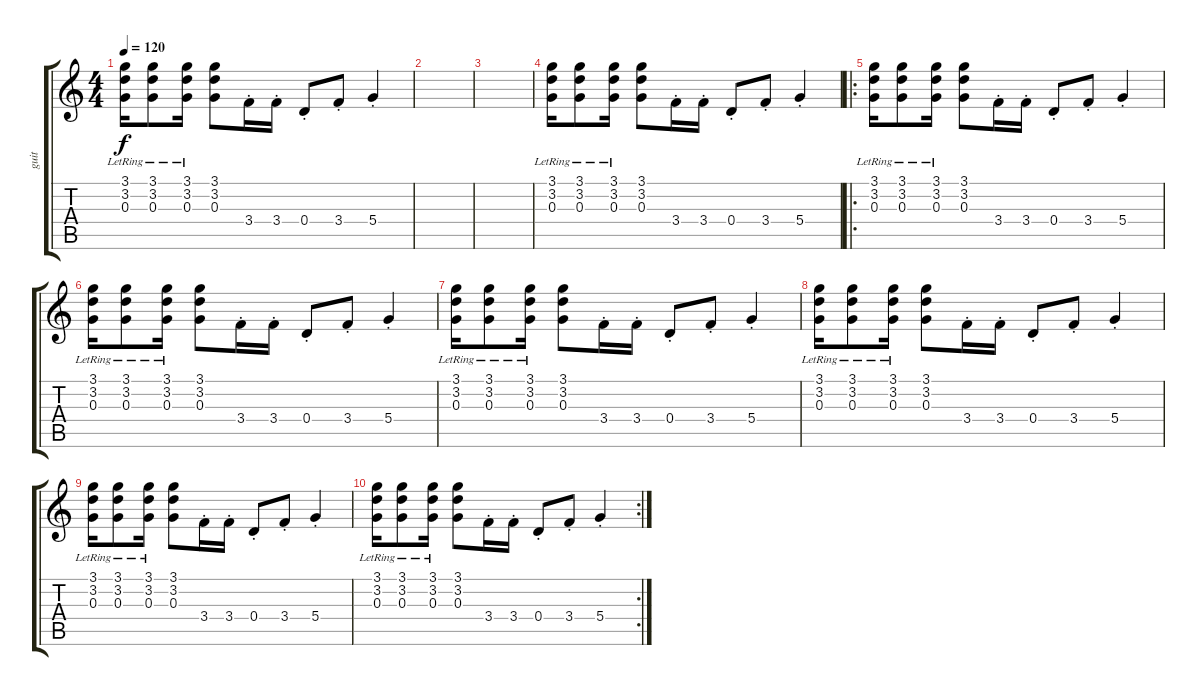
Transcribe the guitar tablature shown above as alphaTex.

\track ("guit" "guit") {instrument electricguitarclean}
\staff {score tabs}
\tuning (E4 B3 G3 D3 A2 E2) {hide}
\ts (4 4)
\tempo 120
\clef g2
\ks c
(3.1{lr} 3.2{lr} 0.3{lr}).16{dy f} (3.1{lr} 3.2{lr} 0.3{lr}).8 (3.1{lr} 3.2{lr} 0.3{lr}).16 (3.1 3.2 0.3).8 3.4{st}.16 3.4{st}.16 0.4{st}.8 3.4{st}.8 5.4{st}.4 |
|
|
(3.1{lr} 3.2{lr} 0.3{lr}).16 (3.1{lr} 3.2{lr} 0.3{lr}).8 (3.1{lr} 3.2{lr} 0.3{lr}).16 (3.1 3.2 0.3).8 3.4{st}.16 3.4{st}.16 0.4{st}.8 3.4{st}.8 5.4{st}.4 |
\ro
(3.1{lr} 3.2{lr} 0.3{lr}).16 (3.1{lr} 3.2{lr} 0.3{lr}).8 (3.1{lr} 3.2{lr} 0.3{lr}).16 (3.1 3.2 0.3).8 3.4{st}.16 3.4{st}.16 0.4{st}.8 3.4{st}.8 5.4{st}.4 |
(3.1{lr} 3.2{lr} 0.3{lr}).16 (3.1{lr} 3.2{lr} 0.3{lr}).8 (3.1{lr} 3.2{lr} 0.3{lr}).16 (3.1 3.2 0.3).8 3.4{st}.16 3.4{st}.16 0.4{st}.8 3.4{st}.8 5.4{st}.4 |
(3.1{lr} 3.2{lr} 0.3{lr}).16 (3.1{lr} 3.2{lr} 0.3{lr}).8 (3.1{lr} 3.2{lr} 0.3{lr}).16 (3.1 3.2 0.3).8 3.4{st}.16 3.4{st}.16 0.4{st}.8 3.4{st}.8 5.4{st}.4 |
(3.1{lr} 3.2{lr} 0.3{lr}).16 (3.1{lr} 3.2{lr} 0.3{lr}).8 (3.1{lr} 3.2{lr} 0.3{lr}).16 (3.1 3.2 0.3).8 3.4{st}.16 3.4{st}.16 0.4{st}.8 3.4{st}.8 5.4{st}.4 |
(3.1{lr} 3.2{lr} 0.3{lr}).16 (3.1{lr} 3.2{lr} 0.3{lr}).8 (3.1{lr} 3.2{lr} 0.3{lr}).16 (3.1 3.2 0.3).8 3.4{st}.16 3.4{st}.16 0.4{st}.8 3.4{st}.8 5.4{st}.4 |
\rc 2
(3.1{lr} 3.2{lr} 0.3{lr}).16 (3.1{lr} 3.2{lr} 0.3{lr}).8 (3.1{lr} 3.2{lr} 0.3{lr}).16 (3.1 3.2 0.3).8 3.4{st}.16 3.4{st}.16 0.4{st}.8 3.4{st}.8 5.4{st}.4
